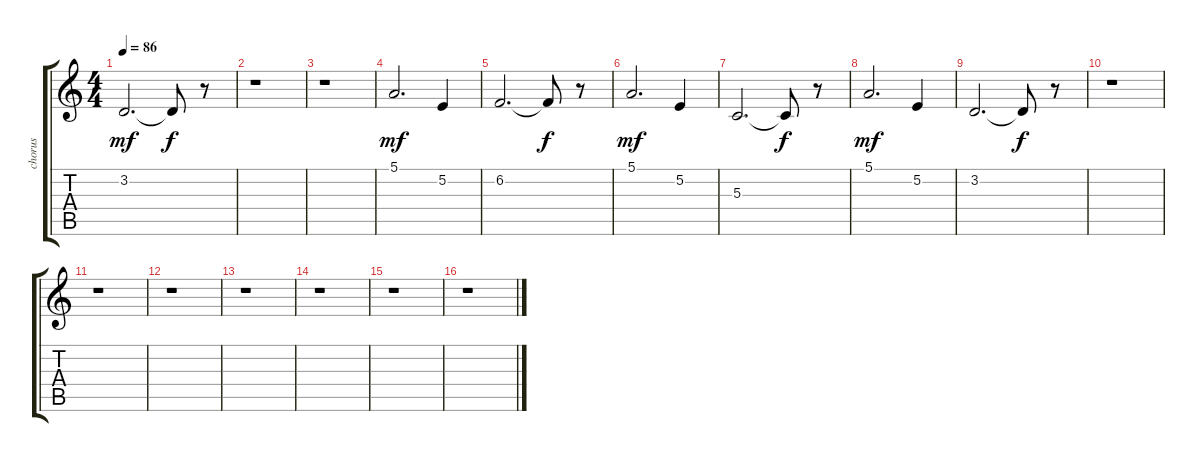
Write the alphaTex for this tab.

\track ("chorus" "chorus") {instrument choiraahs}
\staff {score tabs}
\tuning (E4 B3 G3 D3 A2 E2) {hide}
\ts (4 4)
\tempo 86
\clef g2
\ks c
3.2.2{d dy mf} 3.2{t}.8{dy f} r.8 |
r.1 |
r.1 |
5.1.2{d dy mf} 5.2.4 |
6.2.2{d} 6.2{t}.8{dy f} r.8 |
5.1.2{d dy mf} 5.2.4 |
5.3.2{d} 5.3{t}.8{dy f} r.8 |
5.1.2{d dy mf} 5.2.4 |
3.2.2{d} 3.2{t}.8{dy f} r.8 |
r.1 |
r.1 |
r.1 |
r.1 |
r.1 |
r.1 |
r.1
